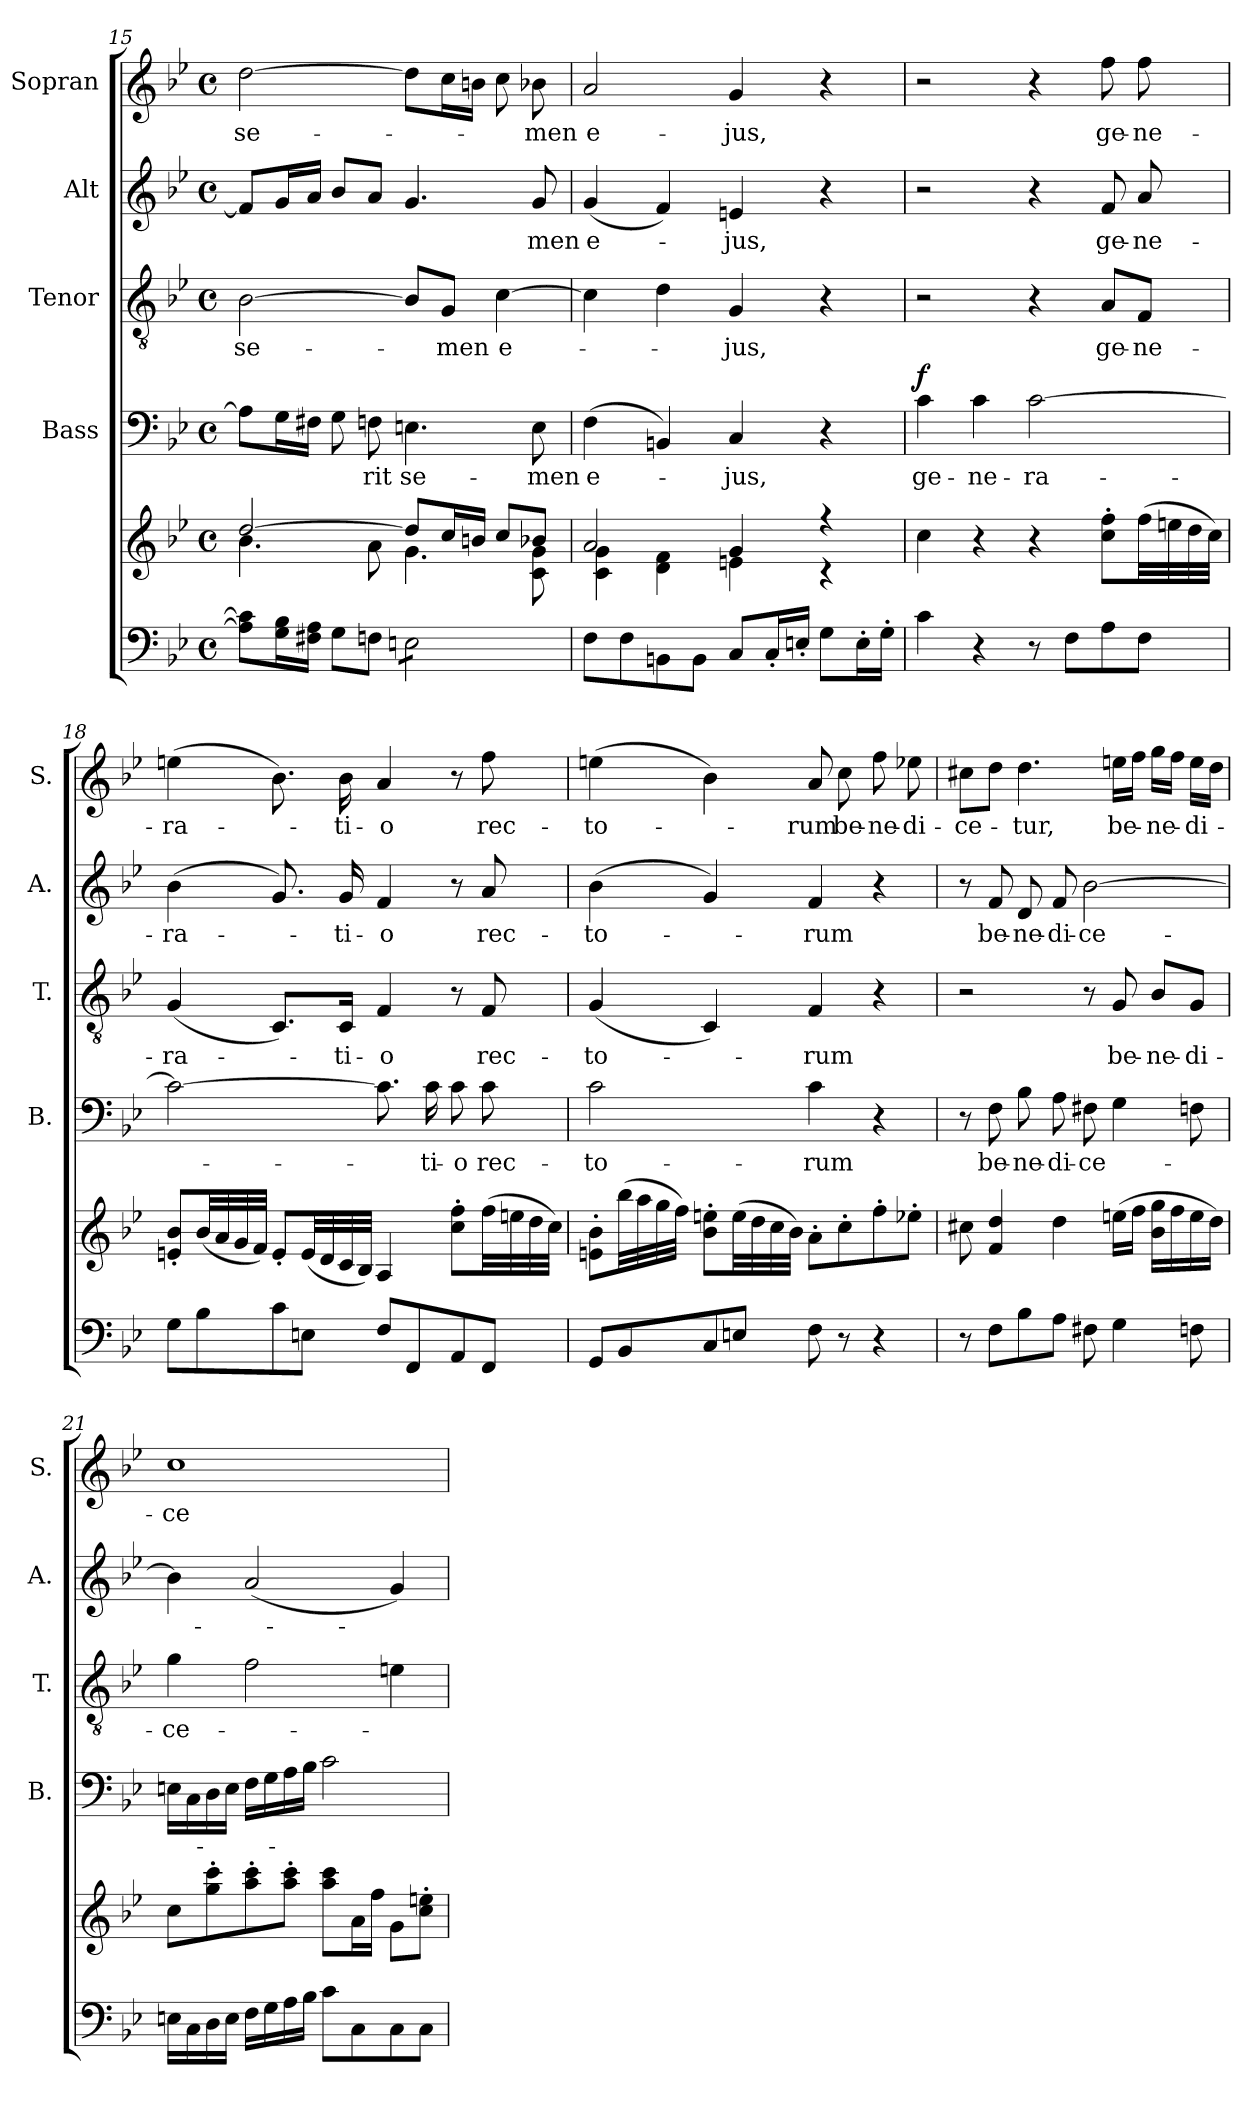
**kern	**kern	**kern	**text	**dynam	**kern	**text	**kern	**text	**kern	**text
*part5	*part5	*part4	*part4	*part4	*part3	*part3	*part2	*part2	*part1	*part1
*staff6	*staff5	*staff4	*staff4	*staff4	*staff3	*staff3	*staff2	*staff2	*staff1	*staff1
*	*	*I"Bass	*	*	*I"Tenor	*	*I"Alt	*	*I"Sopran	*
*	*	*I'B.	*	*	*I'T.	*	*I'A.	*	*I'S.	*
*clefF4	*clefG2	*clefF4	*	*	*clefGv2	*	*clefG2	*	*clefG2	*
*k[b-e-]	*k[b-e-]	*k[b-e-]	*	*	*k[b-e-]	*	*k[b-e-]	*	*k[b-e-]	*
*B-:	*B-:	*B-:	*	*	*B-:	*	*B-:	*	*B-:	*
*M4/4	*M4/4	*M4/4	*	*	*M4/4	*	*M4/4	*	*M4/4	*
*met(c)	*met(c)	*met(c)	*	*	*met(c)	*	*met(c)	*	*met(c)	*
=15	=15	=15	=15	=15	=15	=15	=15	=15	=15	=15
*	*^	*	*	*	*	*	*	*	*	*
!	!	!	!	!	!	!	!LO:LY:b	!	!	!	!LO:LY:b
8A\] 8c\]L	[>2dd/	4.b-\	8A\L]	.	.	[2B-\	se-	8f/L]	.	[2dd\	se-
16G\ 16B-\L	.	.	16G\L	.	.	.	.	16g/L	.	.	.
16F#X\ 16A\JJ	.	.	16F#X\JJ	.	.	.	.	16a/JJ	.	.	.
8G\L	.	.	8G\	.	.	.	.	8b-/L	.	.	.
!	!	!	!	!LO:LY:b	!	!	!	!	!	!	!
8Fn\J	.	8a\	8Fn\	-rit	.	.	.	8a/J	.	.	.
!	!	!	!	!LO:LY:b	!	!	!	!	!	!	!
*tremolo	*	*	*	*	*	*	*	*	*	*	*
8En\L	8dd/L]	4.g\	4.En\	se-	.	8B-/L]	.	4.g/	.	8dd\L]	.
!	!	!	!	!	!	!	!LO:LY:b	!	!	!	!
8En\	16cc/L	.	.	.	.	8G/J	-men	.	.	16cc\L	.
.	16bn/JJ	.	.	.	.	.	.	.	.	16bn\JJ	.
!	!	!	!	!	!	!	!LO:LY:b	!	!	!	!
8En\	8cc/L	.	.	.	.	[4c\	e-	.	.	8cc\	.
!	!	!	!	!LO:LY:b	!	!	!	!	!LO:LY:b	!	!LO:LY:b
8En\J	8b-X/J	8c\ 8g\	8E\	-men	.	.	.	8g/	-men	8b-X\	-men
*Xtremolo	*	*	*	*	*	*	*	*	*	*	*
!!LO:LB:g=z
=16	=16	=16	=16	=16	=16	=16	=16	=16	=16	=16	=16
!	!	!	!	!LO:LY:b	!	!	!	!	!LO:LY:b	!	!LO:LY:b
8F\L	2a/	4c\ 4g\	(>4F\	e-	.	4c\]	.	(<4g/	e-	2a/	e-
8F\	.	.	.	.	.	.	.	.	.	.	.
8BBn\	.	4d\ 4f\	4BBn/)	.	.	4d\	.	4f/)	.	.	.
8BB\J	.	.	.	.	.	.	.	.	.	.	.
!	!	!	!	!LO:LY:b	!	!	!LO:LY:b	!	!LO:LY:b	!	!LO:LY:b
8C/L	4g/	4en\	4C/	-jus,	.	4G/	-jus,	4en/	-jus,	4g/	-jus,
16C'</L	.	.	.	.	.	.	.	.	.	.	.
16En'</JJ	.	.	.	.	.	.	.	.	.	.	.
8G\L	4r	4r	4r	.	.	4r	.	4r	.	4r	.
16E'>\L	.	.	.	.	.	.	.	.	.	.	.
16G'>\JJ	.	.	.	.	.	.	.	.	.	.	.
*	*v	*v	*	*	*	*	*	*	*	*	*
=17	=17	=17	=17	=17	=17	=17	=17	=17	=17	=17
!	!	!	!LO:LY:b	!LO:DY:a	!	!	!	!	!	!
4c\	4cc\	4c\	ge-	f	2r	.	2r	.	2r	.
!	!	!	!LO:LY:b	!	!	!	!	!	!	!
4r	4r	4c\	-ne-	.	.	.	.	.	.	.
!	!	!	!LO:LY:b	!	!	!	!	!	!	!
8r	4r	[2c\	-ra-	.	4r	.	4r	.	4r	.
8F\L	.	.	.	.	.	.	.	.	.	.
!	!	!	!	!	!	!LO:LY:b	!	!LO:LY:b	!	!LO:LY:b
8A\	8cc\'> 8ff\'>L	.	.	.	8A/L	ge-	8f/	ge-	8ff\	ge-
!	!	!	!	!	!	!LO:LY:b	!	!LO:LY:b	!	!LO:LY:b
8F\J	(>32ff\LL	.	.	.	8F/J	-ne-	8a/	-ne-	8ff\	-ne-
.	32een\	.	.	.	.	.	.	.	.	.
.	32dd\	.	.	.	.	.	.	.	.	.
.	32cc\JJJ)	.	.	.	.	.	.	.	.	.
=18	=18	=18	=18	=18	=18	=18	=18	=18	=18	=18
!	!	!	!	!	!	!LO:LY:b	!	!LO:LY:b	!	!LO:LY:b
8G\L	8en/'< 8b-/'<L	2c\_	.	.	(<4G/	-ra-	(>4b-\	-ra-	(>4een\	-ra-
8B-\	(<32b-/LL	.	.	.	.	.	.	.	.	.
.	32a/	.	.	.	.	.	.	.	.	.
.	32g/	.	.	.	.	.	.	.	.	.
.	32f/JJJ)	.	.	.	.	.	.	.	.	.
8c\	8e'</L	.	.	.	8.C/L)	.	8.g/)	.	8.b-\)	.
8En\J	(<32e/LL	.	.	.	.	.	.	.	.	.
.	32d/	.	.	.	.	.	.	.	.	.
!	!	!	!	!	!	!LO:LY:b	!	!LO:LY:b	!	!LO:LY:b
.	32c/	.	.	.	16C/Jk	-ti-	16g/	-ti-	16b-\	-ti-
.	32B-/JJJ)	.	.	.	.	.	.	.	.	.
!	!	!	!	!	!	!LO:LY:b	!	!LO:LY:b	!	!LO:LY:b
8F/L	4A/	8.c\]	.	.	4F/	-o	4f/	-o	4a/	-o
8FF/	.	.	.	.	.	.	.	.	.	.
!	!	!	!LO:LY:b	!	!	!	!	!	!	!
.	.	16c\	-ti-	.	.	.	.	.	.	.
!	!	!	!LO:LY:b	!	!	!	!	!	!	!
8AA/	8cc\'> 8ff\'>L	8c\	-o	.	8r	.	8r	.	8r	.
!	!	!	!LO:LY:b	!	!	!LO:LY:b	!	!LO:LY:b	!	!LO:LY:b
8FF/J	(>32ff\LL	8c\	rec-	.	8F/	rec-	8a/	rec-	8ff\	rec-
.	32een\	.	.	.	.	.	.	.	.	.
.	32dd\	.	.	.	.	.	.	.	.	.
.	32cc\JJJ)	.	.	.	.	.	.	.	.	.
!!LO:PB:g=z
=19	=19	=19	=19	=19	=19	=19	=19	=19	=19	=19
!	!	!	!LO:LY:b	!	!	!LO:LY:b	!	!LO:LY:b	!	!LO:LY:b
8GG/L	8en\'> 8b-\'>L	2c\	-to-	.	(<4G/	-to-	(>4b-\	-to-	(>4een\	-to-
8BB-/	(>32bb-\LL	.	.	.	.	.	.	.	.	.
.	32aa\	.	.	.	.	.	.	.	.	.
.	32gg\	.	.	.	.	.	.	.	.	.
.	32ff\JJJ)	.	.	.	.	.	.	.	.	.
8C/	8b-\'> 8een\'>L	.	.	.	4C/)	.	4g/)	.	4b-\)	.
8En/J	(>32ee\LL	.	.	.	.	.	.	.	.	.
.	32dd\	.	.	.	.	.	.	.	.	.
.	32cc\	.	.	.	.	.	.	.	.	.
.	32b-\JJJ)	.	.	.	.	.	.	.	.	.
!	!	!	!LO:LY:b	!	!	!LO:LY:b	!	!LO:LY:b	!	!LO:LY:b
8F\	8a'>\L	4c\	-rum	.	4F/	-rum	4f/	-rum	8a/	-rum
!	!	!	!	!	!	!	!	!	!	!LO:LY:b
8r	8cc'>\	.	.	.	.	.	.	.	8cc\	be-
!	!	!	!	!	!	!	!	!	!	!LO:LY:b
4r	8ff'>\	4r	.	.	4r	.	4r	.	8ff\	-ne-
!	!	!	!	!	!	!	!	!	!	!LO:LY:b
.	8ee-X'>\J	.	.	.	.	.	.	.	8ee-\	-di-
=20	=20	=20	=20	=20	=20	=20	=20	=20	=20	=20
!	!	!	!	!	!	!	!	!	!	!LO:LY:b
8r	8cc#X\	8r	.	.	2r	.	8r	.	8cc#X\L	-ce-
!	!	!	!LO:LY:b	!	!	!	!	!LO:LY:b	!	!
8F\L	4f/ 4dd/	8F\	be-	.	.	.	8f/	be-	8dd\J	.
!	!	!	!LO:LY:b	!	!	!	!	!LO:LY:b	!	!LO:LY:b
8B-\	.	8B-\	-ne-	.	.	.	8d/	-ne-	4.dd\	-tur,
!	!	!	!LO:LY:b	!	!	!	!	!LO:LY:b	!	!
8A\J	4dd\	8A\	-di-	.	.	.	8f/	-di-	.	.
!	!	!	!LO:LY:b	!	!	!	!	!LO:LY:b	!	!
8F#X\	.	8F#X\	-ce-	.	8r	.	[2b-\	-ce-	.	.
!	!	!	!	!	!	!LO:LY:b	!	!	!	!LO:LY:b
4G\	(>16een\LL	4G\	.	.	8G/	be-	.	.	16een\LL	be-
.	16ff\JJ	.	.	.	.	.	.	.	16ff\JJ	.
!	!	!	!	!	!	!LO:LY:b	!	!	!	!LO:LY:b
.	16b-\ 16gg\LL	.	.	.	8B-/L	-ne-	.	.	16gg\LL	-ne-
.	16ff\	.	.	.	.	.	.	.	16ff\JJ	.
!	!	!	!	!	!	!LO:LY:b	!	!	!	!LO:LY:b
8Fn\	16ee\	8Fn\	.	.	8G/J	-di-	.	.	16ee\LL	-di-
.	16dd\JJ)	.	.	.	.	.	.	.	16dd\JJ	.
=21	=21	=21	=21	=21	=21	=21	=21	=21	=21	=21
!	!	!	!	!	!	!LO:LY:b	!	!	!	!LO:LY:b
16En\LL	8cc\L	16En\LL	.	.	4g\	-ce-	4b-\]	.	1cc	-ce-
16C\	.	16C\	.	.	.	.	.	.	.	.
16D\	8gg\'> 8ccc\'>	16D\	.	.	.	.	.	.	.	.
16E\JJ	.	16E\JJ	.	.	.	.	.	.	.	.
16F\LL	8aa\'> 8ccc\'>	16F\LL	.	.	2f\	.	(<2a/	.	.	.
16G\	.	16G\	.	.	.	.	.	.	.	.
16A\	8aa\'> 8ccc\'>J	16A\	.	.	.	.	.	.	.	.
16B-\JJ	.	16B-\JJ	.	.	.	.	.	.	.	.
8c\L	8aa\ 8ccc\L	2c\	.	.	.	.	.	.	.	.
8C\	16a\L	.	.	.	.	.	.	.	.	.
.	16ff\JJ	.	.	.	.	.	.	.	.	.
8C\	8g\L	.	.	.	4en\	.	4g/)	.	.	.
8C\J	8cc\'> 8een\'>J	.	.	.	.	.	.	.	.	.
=	=	=	=	=	=	=	=	=	=	=
*-	*-	*-	*-	*-	*-	*-	*-	*-	*-	*-
